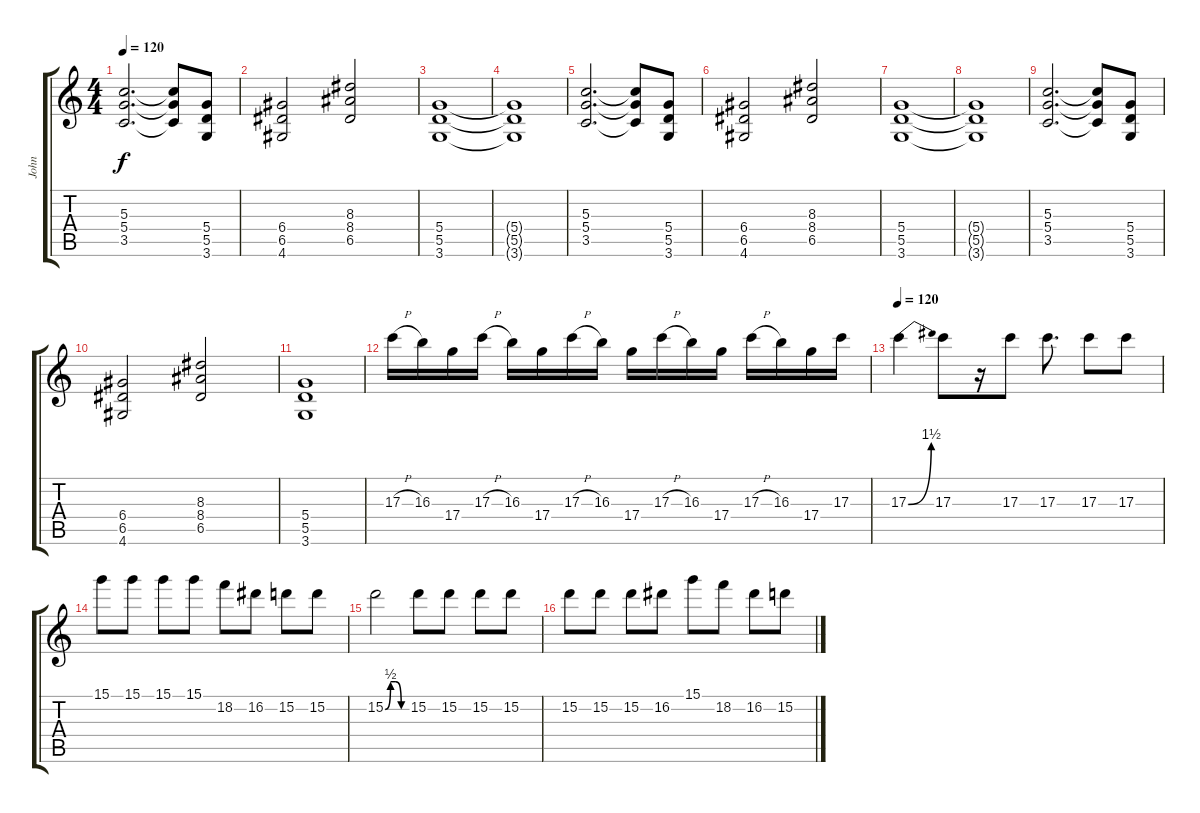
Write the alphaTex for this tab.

\track ("John" "John") {instrument overdrivenguitar}
\staff {score tabs}
\tuning (E4 B3 G3 D3 A2 E2) {hide}
\ts (4 4)
\tempo 120
\clef g2
\ks c
(5.3 5.4 3.5).2{d dy f} (5.3{t} 5.4{t} 3.5{t}).8 (5.4 5.5 3.6).8 |
(6.4 6.5 4.6).2 (8.3 8.4 6.5).2 |
(5.4 5.5 3.6).1 |
(5.4{t} 5.5{t} 3.6{t}).1 |
(5.3 5.4 3.5).2{d} (5.3{t} 5.4{t} 3.5{t}).8 (5.4 5.5 3.6).8 |
(6.4 6.5 4.6).2 (8.3 8.4 6.5).2 |
(5.4 5.5 3.6).1 |
(5.4{t} 5.5{t} 3.6{t}).1 |
(5.3 5.4 3.5).2{d} (5.3{t} 5.4{t} 3.5{t}).8 (5.4 5.5 3.6).8 |
(6.4 6.5 4.6).2 (8.3 8.4 6.5).2 |
(5.4 5.5 3.6).1 |
17.3{h}.16{volume 16 instrument distortionguitar} 16.3.16 17.4.16 17.3{h}.16 16.3.16 17.4.16 17.3{h}.16 16.3.16 17.4.16 17.3{h}.16 16.3.16 17.4.16 17.3{h}.16 16.3.16 17.4.16 17.3.16 |
\tempo 120
17.3{be (bend 0 0 60 6)}.4 17.3.8 r.16 17.3.8 17.3.8{d} 17.3.8 17.3.8 |
15.1.8 15.1.8 15.1.8 15.1.8 18.2.8 16.2.8 15.2.8 15.2.8 |
15.2{be (custom 0 0 15 2 30 2 45 0 60 0)}.2 15.2.8 15.2.8 15.2.8 15.2.8 |
15.2.8 15.2.8 15.2.8 16.2.8 15.1.8 18.2.8 16.2.8 15.2.8
